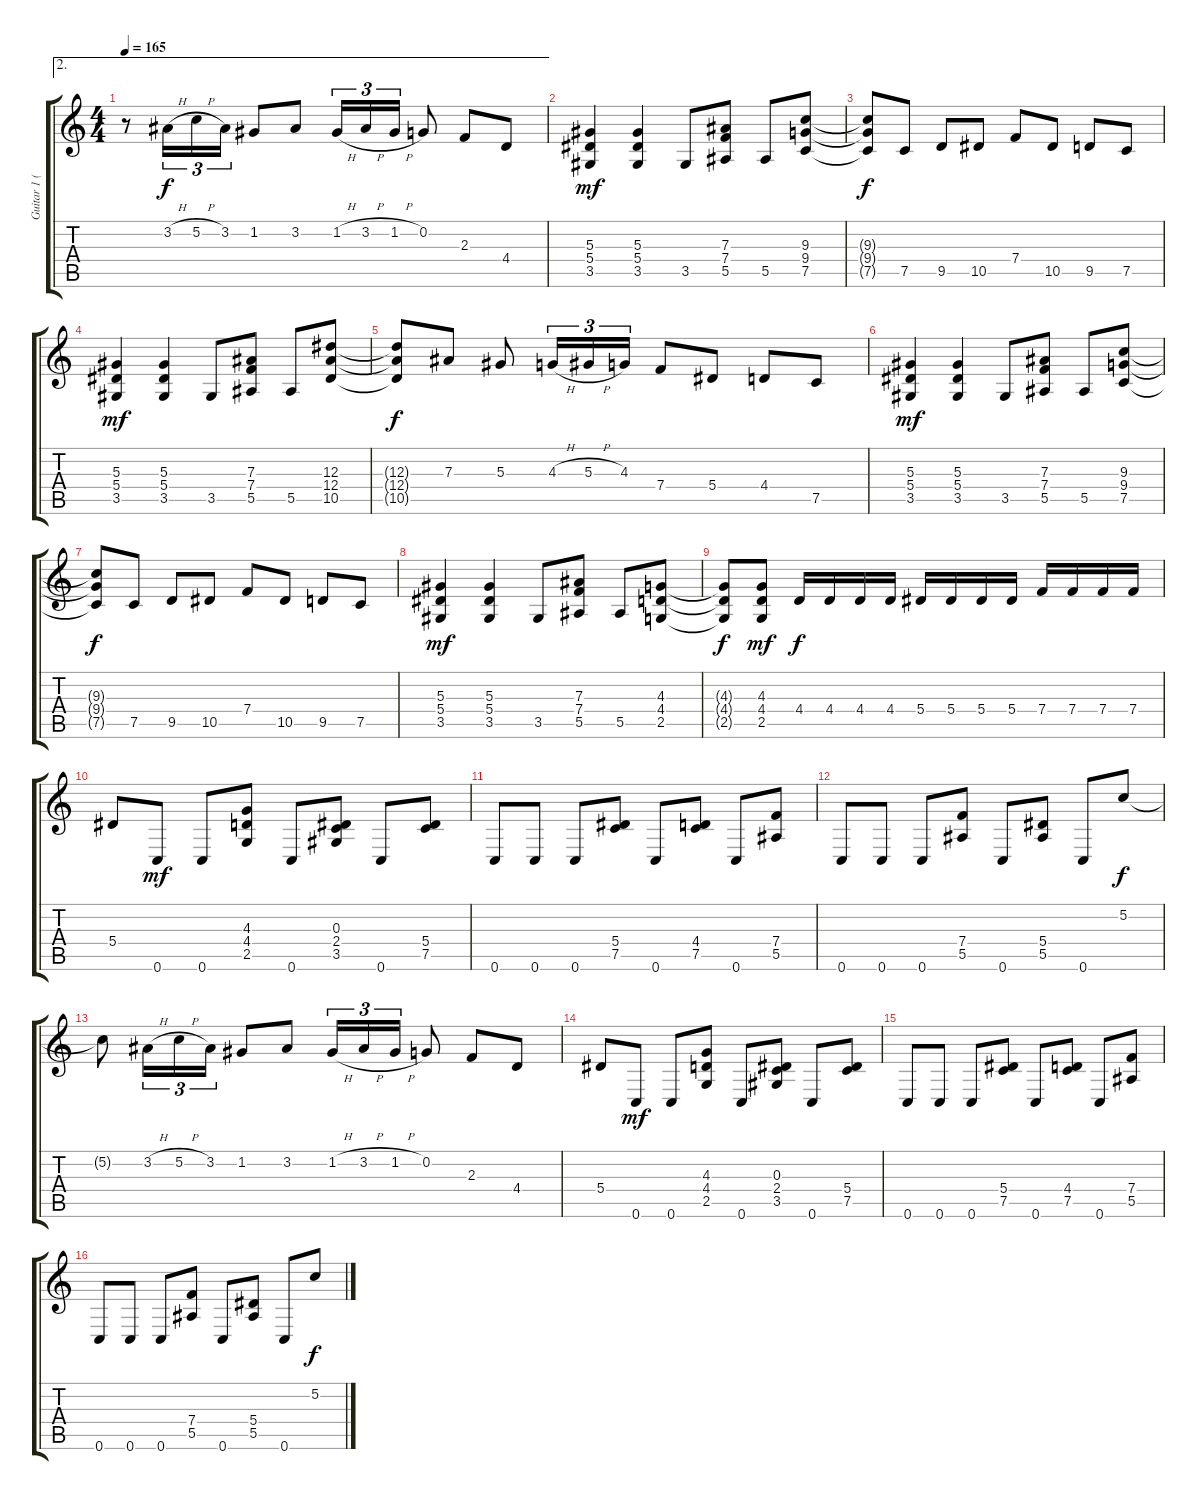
\track ("Guitar 1 (Lead)" "Guitar 1 (") {instrument distortionguitar}
\staff {score tabs}
\tuning (C4 G3 Eb3 Bb2 F2 C2) {hide}
\ae 2
\ts (4 4)
\tempo 165
\clef g2
\ks c
r.8{dy f} 3.2{h}.16{tu (3 2)} 5.2{h}.16{tu (3 2)} 3.2.16{tu (3 2)} 1.2.8 3.2.8 1.2{h}.16{tu (3 2)} 3.2{h}.16{tu (3 2)} 1.2{h}.16{tu (3 2)} 0.2.8 2.3.8 4.4.8 |
(5.3 5.4 3.5).4{dy mf} (5.3 5.4 3.5).4 3.5.8 (7.3 7.4 5.5).8 5.5.8 (9.3 9.4 7.5).8 |
(9.3{t} 9.4{t} 7.5{t}).8{dy f} 7.5.8 9.5.8 10.5.8 7.4.8 10.5.8 9.5.8 7.5.8 |
(5.3 5.4 3.5).4{dy mf} (5.3 5.4 3.5).4 3.5.8 (7.3 7.4 5.5).8 5.5.8 (12.3 12.4 10.5).8 |
(12.3{t} 12.4{t} 10.5{t}).8{dy f} 7.3.8 5.3.8 4.3{h}.16{tu (3 2)} 5.3{h}.16{tu (3 2)} 4.3.16{tu (3 2)} 7.4.8 5.4.8 4.4.8 7.5.8 |
(5.3 5.4 3.5).4{dy mf} (5.3 5.4 3.5).4 3.5.8 (7.3 7.4 5.5).8 5.5.8 (9.3 9.4 7.5).8 |
(9.3{t} 9.4{t} 7.5{t}).8{dy f} 7.5.8 9.5.8 10.5.8 7.4.8 10.5.8 9.5.8 7.5.8 |
(5.3 5.4 3.5).4{dy mf} (5.3 5.4 3.5).4 3.5.8 (7.3 7.4 5.5).8 5.5.8 (4.3 4.4 2.5).8 |
(4.3{t} 4.4{t} 2.5{t}).8{dy f} (4.3 4.4 2.5).8{dy mf} 4.4.16{dy f} 4.4.16 4.4.16 4.4.16 5.4.16 5.4.16 5.4.16 5.4.16 7.4.16 7.4.16 7.4.16 7.4.16 |
5.4.8 0.6.8{dy mf} 0.6.8 (4.3 4.4 2.5).8 0.6.8 (0.3 2.4 3.5).8 0.6.8 (5.4 7.5).8 |
0.6.8 0.6.8 0.6.8 (5.4 7.5).8 0.6.8 (4.4 7.5).8 0.6.8 (7.4 5.5).8 |
0.6.8 0.6.8 0.6.8 (7.4 5.5).8 0.6.8 (5.4 5.5).8 0.6.8 5.2.8{dy f} |
5.2{t}.8 3.2{h}.16{tu (3 2)} 5.2{h}.16{tu (3 2)} 3.2.16{tu (3 2)} 1.2.8 3.2.8 1.2{h}.16{tu (3 2)} 3.2{h}.16{tu (3 2)} 1.2{h}.16{tu (3 2)} 0.2.8 2.3.8 4.4.8 |
5.4.8 0.6.8{dy mf} 0.6.8 (4.3 4.4 2.5).8 0.6.8 (0.3 2.4 3.5).8 0.6.8 (5.4 7.5).8 |
0.6.8 0.6.8 0.6.8 (5.4 7.5).8 0.6.8 (4.4 7.5).8 0.6.8 (7.4 5.5).8 |
0.6.8 0.6.8 0.6.8 (7.4 5.5).8 0.6.8 (5.4 5.5).8 0.6.8 5.2.8{dy f}
